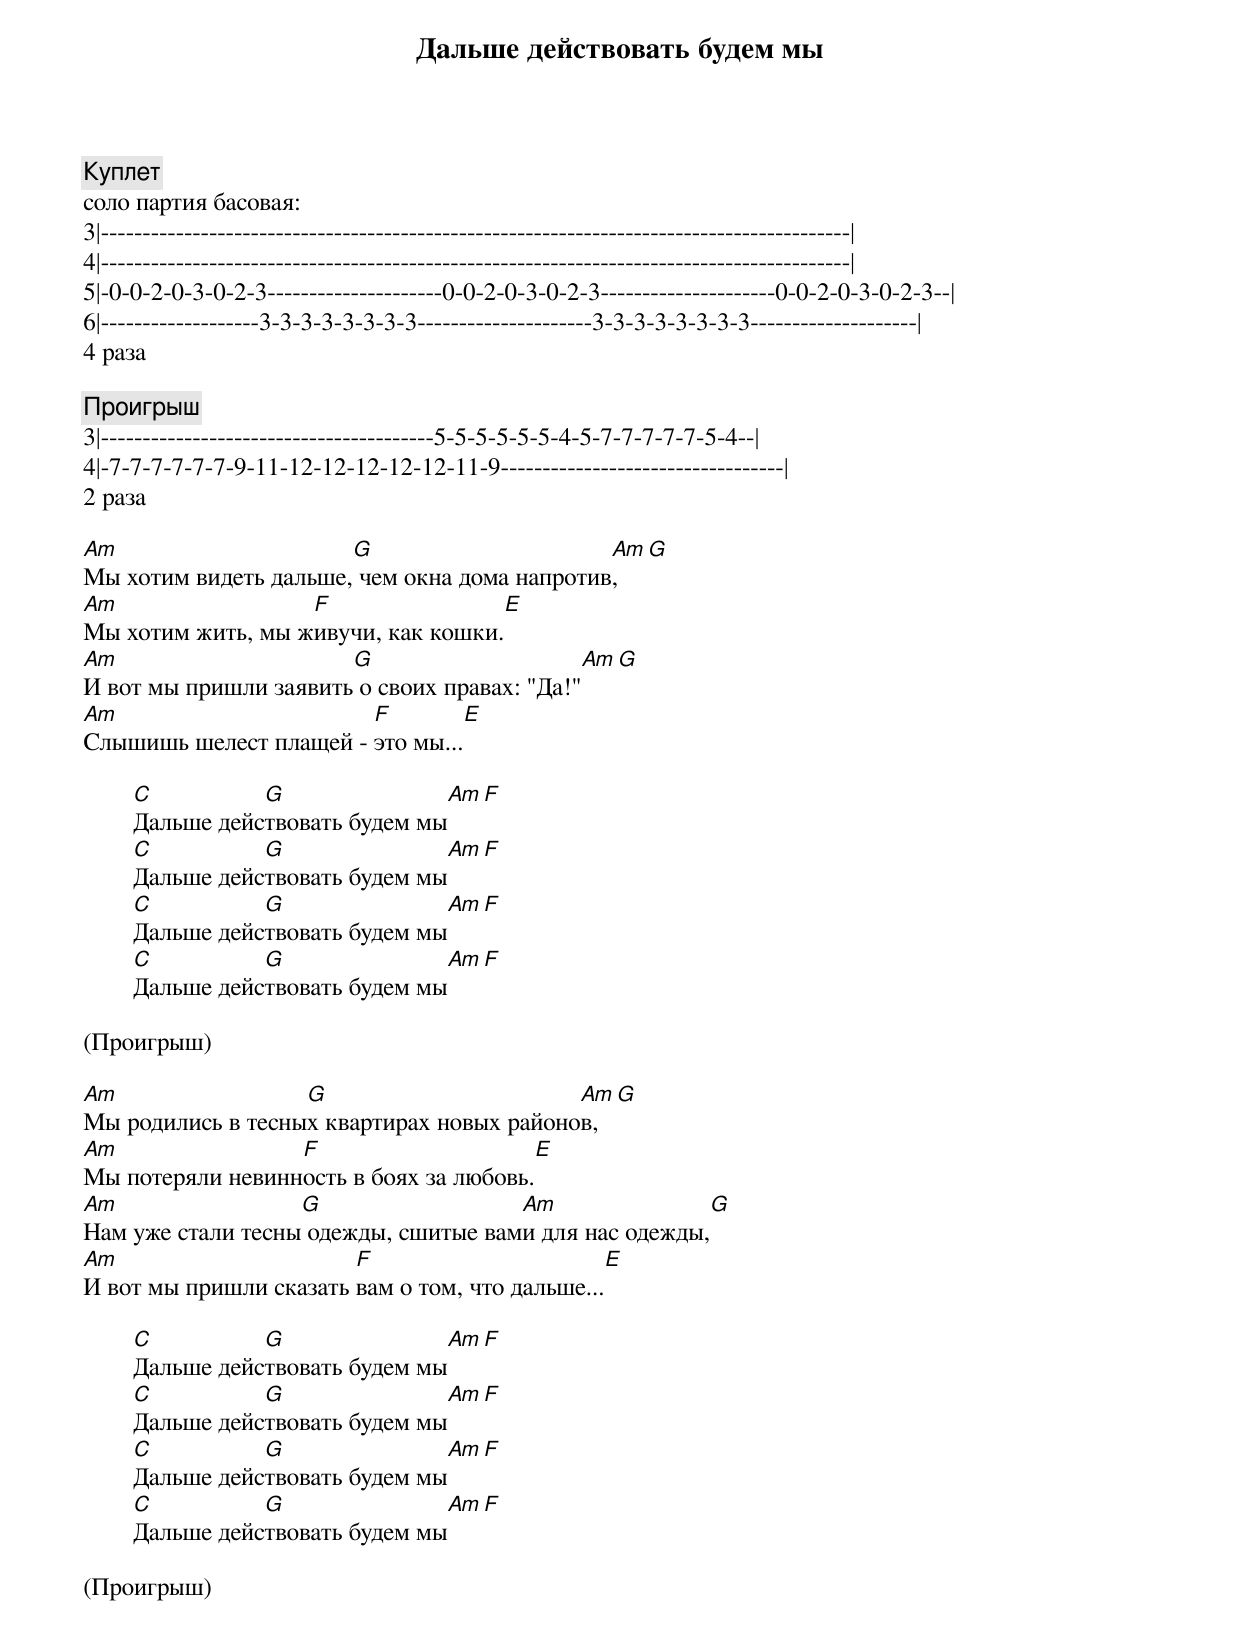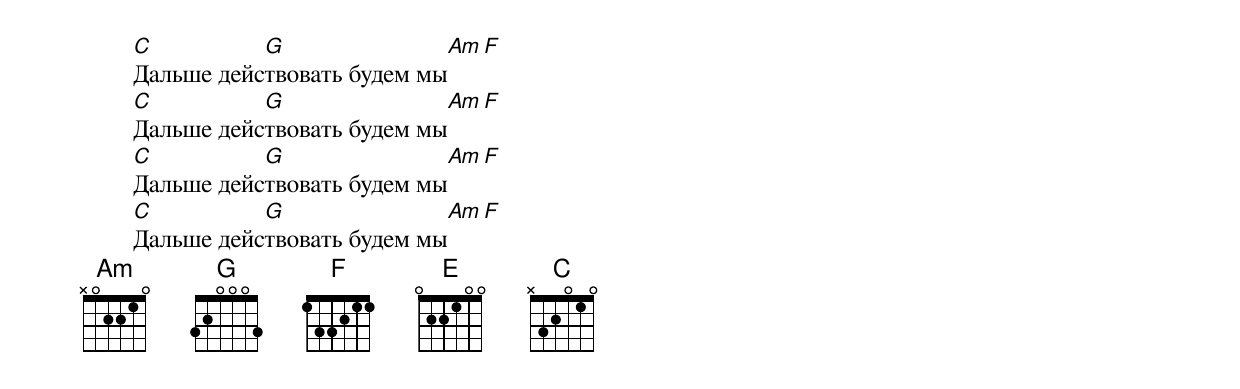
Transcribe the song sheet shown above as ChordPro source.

{title: Дальше действовать будем мы}
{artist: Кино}

{c: Куплет}
соло партия басовая:
3|------------------------------------------------------------------------------------------|
4|------------------------------------------------------------------------------------------|
5|-0-0-2-0-3-0-2-3---------------------0-0-2-0-3-0-2-3---------------------0-0-2-0-3-0-2-3--|
6|-------------------3-3-3-3-3-3-3-3---------------------3-3-3-3-3-3-3-3--------------------|
4 раза

{c: Проигрыш}
3|----------------------------------------5-5-5-5-5-5-4-5-7-7-7-7-7-5-4--|
4|-7-7-7-7-7-7-9-11-12-12-12-12-12-11-9----------------------------------|
2 раза

[Am]Мы хотим видеть дальше,[G] чем окна дома напротив[Am],[G]
[Am]Мы хотим жить, мы ж[F]ивучи, как кошки.[E]
[Am]И вот мы пришли заявить[G] о своих правах: "Да!"[Am][G]
[Am]Слышишь шелест плащей - [F]это мы...[E]

        [C]Дальше дейс[G]твовать будем мы[Am][F]
        [C]Дальше дейс[G]твовать будем мы[Am][F]
        [C]Дальше дейс[G]твовать будем мы[Am][F]
        [C]Дальше дейс[G]твовать будем мы[Am][F]

(Проигрыш)

[Am]Мы родились в тесны[G]х квартирах новых районо[Am]в,[G]
[Am]Мы потеряли невинн[F]ость в боях за любовь.[E]
[Am]Нам уже стали тесны[G] одежды, сшитые вам[Am]и для нас одежды,[G]
[Am]И вот мы пришли сказать [F]вам о том, что дальше...[E]

        [C]Дальше дейс[G]твовать будем мы[Am][F]
        [C]Дальше дейс[G]твовать будем мы[Am][F]
        [C]Дальше дейс[G]твовать будем мы[Am][F]
        [C]Дальше дейс[G]твовать будем мы[Am][F]

(Проигрыш)

        [C]Дальше дейс[G]твовать будем мы[Am][F]
        [C]Дальше дейс[G]твовать будем мы[Am][F]
        [C]Дальше дейс[G]твовать будем мы[Am][F]
        [C]Дальше дейс[G]твовать будем мы[Am][F]
